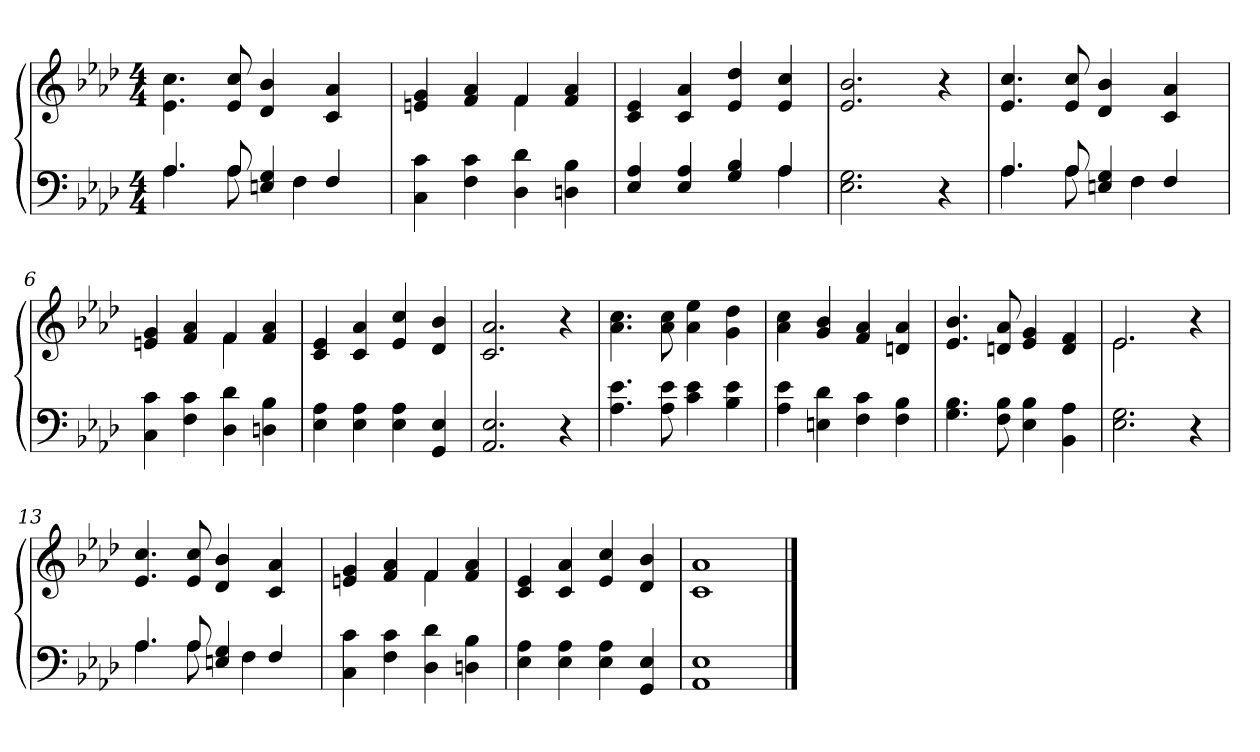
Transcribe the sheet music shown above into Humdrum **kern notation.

**kern	**kern
*part2	*part1
*staff2	*staff1
*clefF4	*clefG2
*k[b-e-a-d-]	*k[b-e-a-d-]
*A-:	*A-:
*M4/4	*M4/4
*MM110	*MM110
=1	=1
*^	*
4.A-/	4.A-\	4.e-\ 4.cc\
8A-/	8A-\	8e-/ 8cc/
4En/ 4G/	8ryy	4d-/ 4b-/
.	4F\	.
4F/	.	4c/ 4a-/
.	8ryy	.
*v	*v	*
=2	=2
*	*^
4C\ 4c\	4en/ 4g/	2ryy
4F\ 4c\	4f/ 4a-/	.
4D-\ 4d-\	4f/	4f\
4Dn\ 4B-\	4f/ 4a-/	4ryy
*	*v	*v
=3	=3
*^	*
4E-/ 4A-/	2.ryy	4c/ 4e-/
4E-/ 4A-/	.	4c/ 4a-/
4G/ 4B-/	.	4e-/ 4dd-/
4A-/	4A-\	4e-/ 4cc/
*v	*v	*
=4	=4
2.E-\ 2.G\	2.e-/ 2.b-/
4r	4r
=5	=5
*^	*
4.A-/	4.A-\	4.e-/ 4.cc/
8A-/	8A-\	8e-/ 8cc/
4En/ 4G/	8ryy	4d-/ 4b-/
.	4F\	.
4F/	.	4c/ 4a-/
.	8ryy	.
*v	*v	*
=6	=6
*	*^
4C\ 4c\	4en/ 4g/	2ryy
4F\ 4c\	4f/ 4a-/	.
4D-\ 4d-\	4f/	4f\
4Dn\ 4B-\	4f/ 4a-/	4ryy
*	*v	*v
=7	=7
4E-\ 4A-\	4c/ 4e-/
4E-\ 4A-\	4c/ 4a-/
4E-\ 4A-\	4e-/ 4cc/
4GG/ 4E-/	4d-/ 4b-/
!!LO:LB:g=z
=8	=8
2.AA-/ 2.E-/	2.c/ 2.a-/
4r	4r
=9	=9
4.A-\ 4.e-\	4.a-\ 4.cc\
8A-\ 8e-\	8a-\ 8cc\
4c\ 4e-\	4a-\ 4ee-\
4B-\ 4e-\	4g\ 4dd-\
=10	=10
4A-\ 4e-\	4a-\ 4cc\
4En\ 4d-\	4g/ 4b-/
4F\ 4c\	4f/ 4a-/
4F\ 4B-\	4dn/ 4a-/
=11	=11
4.G\ 4.B-\	4.e-/ 4.b-/
8F\ 8B-\	8dn/ 8a-/
4E-\ 4B-\	4e-/ 4g/
4BB-\ 4A-\	4d/ 4f/
=12	=12
*	*^
2.E-\ 2.G\	2.e-/	2.e-\
4r	4r	4ryy
*	*v	*v
=13	=13
*^	*
4.A-/	4.A-\	4.e-/ 4.cc/
8A-/	8A-\	8e-/ 8cc/
4En/ 4G/	8ryy	4d-/ 4b-/
.	4F\	.
4F/	.	4c/ 4a-/
.	8ryy	.
*v	*v	*
=14	=14
*	*^
4C\ 4c\	4en/ 4g/	2ryy
4F\ 4c\	4f/ 4a-/	.
4D-\ 4d-\	4f/	4f\
4Dn\ 4B-\	4f/ 4a-/	4ryy
*	*v	*v
=15	=15
4E-\ 4A-\	4c/ 4e-/
4E-\ 4A-\	4c/ 4a-/
4E-\ 4A-\	4e-/ 4cc/
4GG/ 4E-/	4d-/ 4b-/
!!LO:LB:g=z
=16	=16
1AA- 1E-	1c 1a-
==	==
*-	*-
